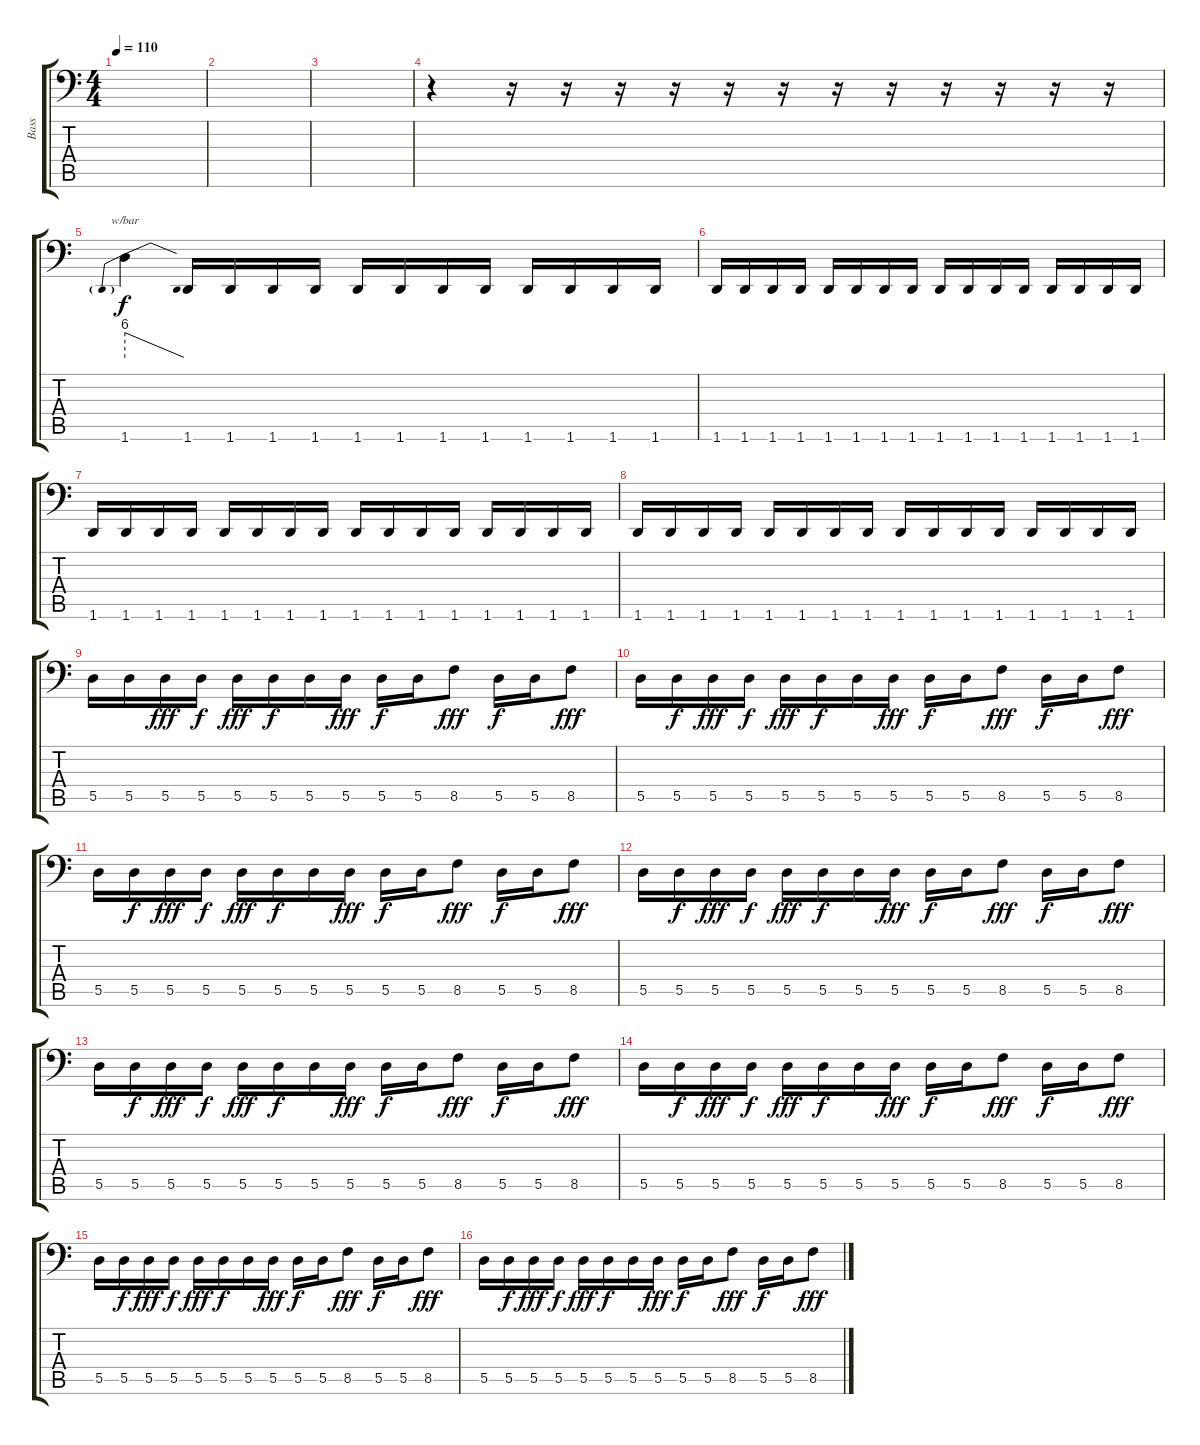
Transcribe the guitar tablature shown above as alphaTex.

\track ("Bass" "Bass") {instrument electricbassfinger}
\staff {score tabs}
\tuning (E3 B2 G2 D2 A1 Db1) {hide}
\ts (4 4)
\tempo 110
\clef f4
\ks c
|
|
|
r.4 r.16 r.16 r.16 r.16 r.16 r.16 r.16 r.16 r.16 r.16 r.16 r.16 |
1.6.4{tbe (predivedive default 0 24 60 0)} 1.6.16 1.6.16 1.6.16 1.6.16 1.6.16 1.6.16 1.6.16 1.6.16 1.6.16 1.6.16 1.6.16 1.6.16 |
1.6.16 1.6.16 1.6.16 1.6.16 1.6.16 1.6.16 1.6.16 1.6.16 1.6.16 1.6.16 1.6.16 1.6.16 1.6.16 1.6.16 1.6.16 1.6.16 |
1.6.16 1.6.16 1.6.16 1.6.16 1.6.16 1.6.16 1.6.16 1.6.16 1.6.16 1.6.16 1.6.16 1.6.16 1.6.16 1.6.16 1.6.16 1.6.16 |
1.6.16 1.6.16 1.6.16 1.6.16 1.6.16 1.6.16 1.6.16 1.6.16 1.6.16 1.6.16 1.6.16 1.6.16 1.6.16 1.6.16 1.6.16 1.6.16 |
5.5.16 5.5.16{dy f} 5.5.16{dy fff} 5.5.16{dy f} 5.5.16{dy fff} 5.5.16{dy f} 5.5.16 5.5.16{dy fff} 5.5.16{dy f} 5.5.16 8.5.8{dy fff} 5.5.16{dy f} 5.5.16 8.5.8{dy fff} |
5.5.16 5.5.16{dy f} 5.5.16{dy fff} 5.5.16{dy f} 5.5.16{dy fff} 5.5.16{dy f} 5.5.16 5.5.16{dy fff} 5.5.16{dy f} 5.5.16 8.5.8{dy fff} 5.5.16{dy f} 5.5.16 8.5.8{dy fff} |
5.5.16 5.5.16{dy f} 5.5.16{dy fff} 5.5.16{dy f} 5.5.16{dy fff} 5.5.16{dy f} 5.5.16 5.5.16{dy fff} 5.5.16{dy f} 5.5.16 8.5.8{dy fff} 5.5.16{dy f} 5.5.16 8.5.8{dy fff} |
5.5.16 5.5.16{dy f} 5.5.16{dy fff} 5.5.16{dy f} 5.5.16{dy fff} 5.5.16{dy f} 5.5.16 5.5.16{dy fff} 5.5.16{dy f} 5.5.16 8.5.8{dy fff} 5.5.16{dy f} 5.5.16 8.5.8{dy fff} |
5.5.16 5.5.16{dy f} 5.5.16{dy fff} 5.5.16{dy f} 5.5.16{dy fff} 5.5.16{dy f} 5.5.16 5.5.16{dy fff} 5.5.16{dy f} 5.5.16 8.5.8{dy fff} 5.5.16{dy f} 5.5.16 8.5.8{dy fff} |
5.5.16 5.5.16{dy f} 5.5.16{dy fff} 5.5.16{dy f} 5.5.16{dy fff} 5.5.16{dy f} 5.5.16 5.5.16{dy fff} 5.5.16{dy f} 5.5.16 8.5.8{dy fff} 5.5.16{dy f} 5.5.16 8.5.8{dy fff} |
5.5.16 5.5.16{dy f} 5.5.16{dy fff} 5.5.16{dy f} 5.5.16{dy fff} 5.5.16{dy f} 5.5.16 5.5.16{dy fff} 5.5.16{dy f} 5.5.16 8.5.8{dy fff} 5.5.16{dy f} 5.5.16 8.5.8{dy fff} |
5.5.16 5.5.16{dy f} 5.5.16{dy fff} 5.5.16{dy f} 5.5.16{dy fff} 5.5.16{dy f} 5.5.16 5.5.16{dy fff} 5.5.16{dy f} 5.5.16 8.5.8{dy fff} 5.5.16{dy f} 5.5.16 8.5.8{dy fff}
